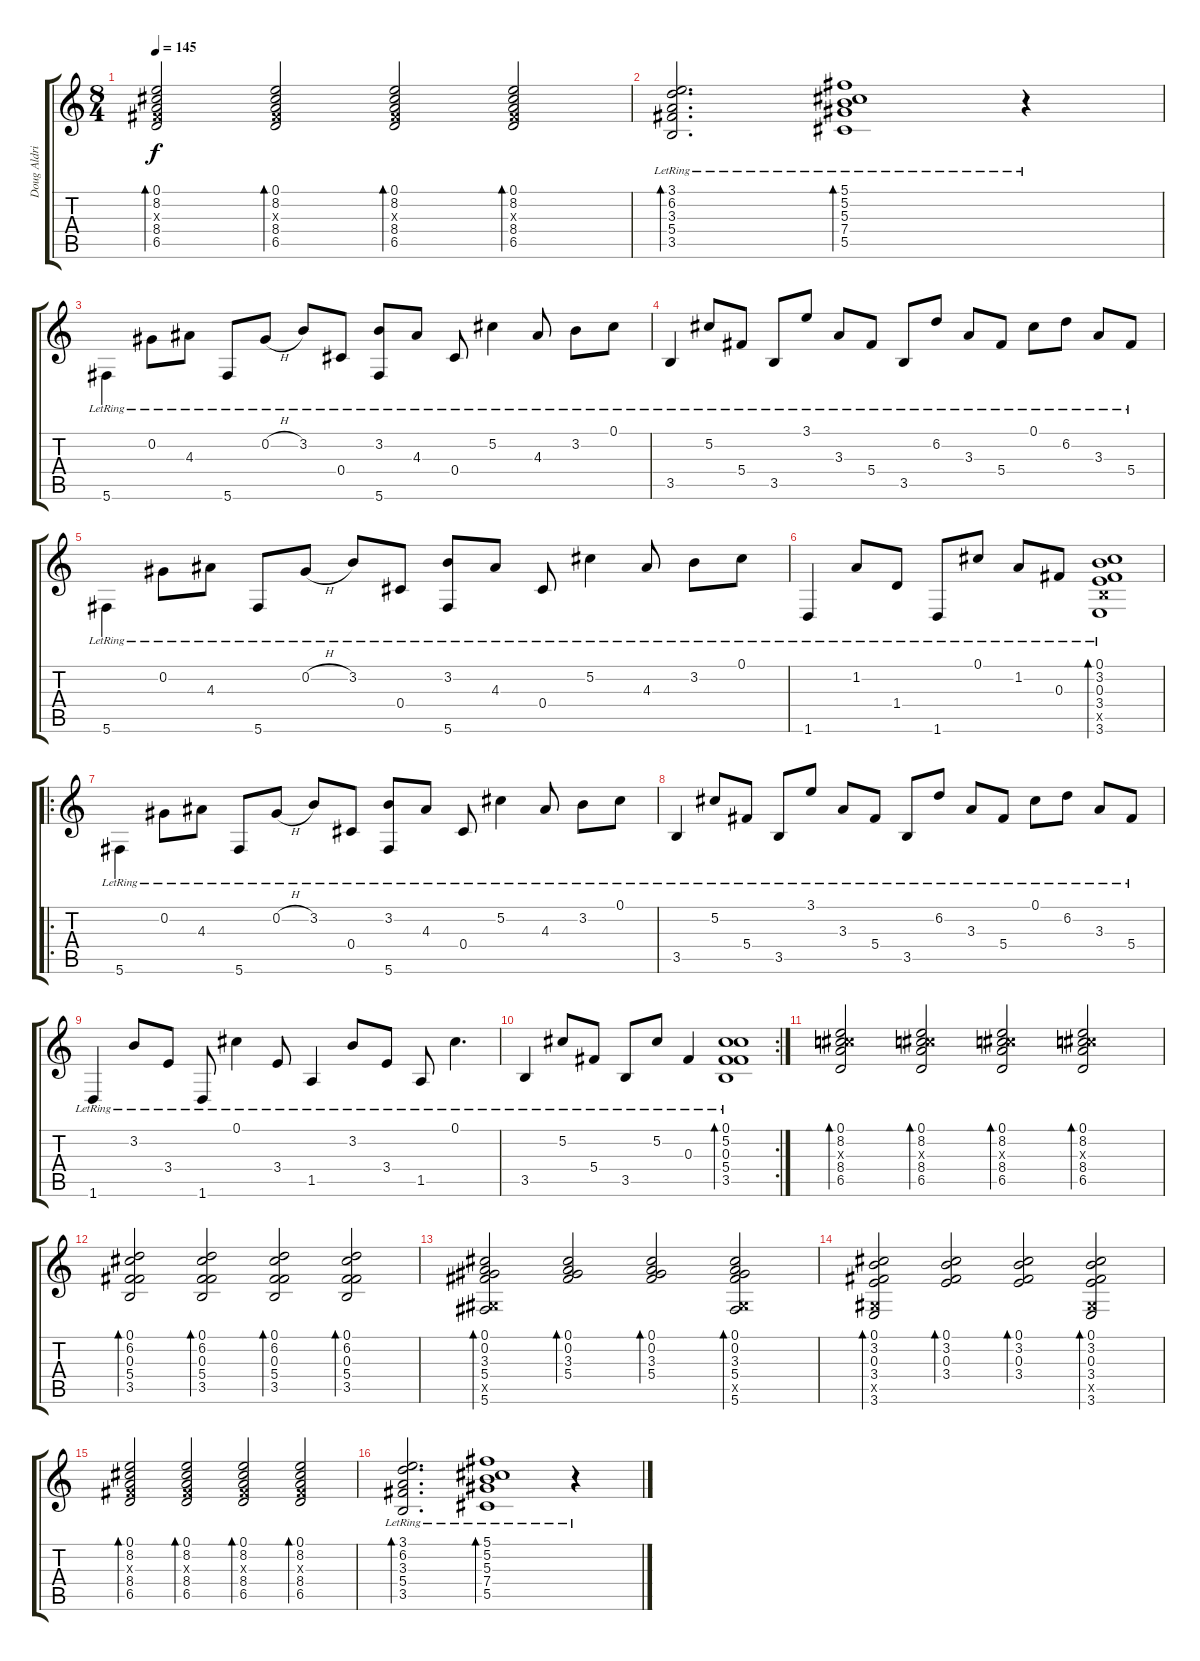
\track ("Doug Aldrich Guitar" "Doug Aldri") {instrument acousticguitarsteel}
\staff {score tabs}
\tuning (Db4 Ab3 Gb3 Db3 Ab2 Db2) {hide}
\ts (8 4)
\tempo 145
\clef g2
\ks c
(0.1 8.2 0.3{x} 8.4 6.5).2{bd 30 dy f} (0.1 8.2 0.3{x} 8.4 6.5).2{bd 30} (0.1 8.2 0.3{x} 8.4 6.5).2{bd 30} (0.1 8.2 0.3{x} 8.4 6.5).2{bd 30} |
(3.1{lr} 6.2{lr} 3.3{lr} 5.4{lr} 3.5{lr}).2{d bd 30} (5.1{lr} 5.2{lr} 5.3{lr} 7.4{lr} 5.5{lr}).1{bd 60} r.4 |
5.6{lr}.4{beam Down} 0.2{lr}.8{beam Down} 4.3{lr}.8{beam Down} 5.6{lr}.8 0.2{h lr}.8 3.2{lr}.8 0.4{lr}.8 (3.2{lr} 5.6{lr}).8 4.3{lr}.8 0.4{lr}.8 5.2{lr}.4 4.3{lr}.8 3.2{lr}.8 0.1{lr}.8 |
3.5{lr}.4 5.2{lr}.8 5.4{lr}.8 3.5{lr}.8 3.1{lr}.8 3.3{lr}.8 5.4{lr}.8 3.5{lr}.8 6.2{lr}.8 3.3{lr}.8 5.4{lr}.8 0.1{lr}.8 6.2{lr}.8 3.3{lr}.8 5.4{lr}.8 |
5.6{lr}.4{beam Down} 0.2{lr}.8{beam Down} 4.3{lr}.8{beam Down} 5.6{lr}.8 0.2{h lr}.8 3.2{lr}.8 0.4{lr}.8 (3.2{lr} 5.6{lr}).8 4.3{lr}.8 0.4{lr}.8 5.2{lr}.4 4.3{lr}.8 3.2{lr}.8 0.1{lr}.8 |
1.6{lr}.4 1.2{lr}.8 1.4{lr}.8 1.6{lr}.8 0.1{lr}.8 1.2{lr}.8 0.3{lr}.8 (0.1 3.2{lr} 0.3{lr} 3.4{lr} 3.5{x} 3.6{lr}).1{bd 30} |
\ro
5.6{lr}.4{beam Down} 0.2{lr}.8{beam Down} 4.3{lr}.8{beam Down} 5.6{lr}.8 0.2{h lr}.8 3.2{lr}.8 0.4{lr}.8 (3.2{lr} 5.6{lr}).8 4.3{lr}.8 0.4{lr}.8 5.2{lr}.4 4.3{lr}.8 3.2{lr}.8 0.1{lr}.8 |
3.5{lr}.4 5.2{lr}.8 5.4{lr}.8 3.5{lr}.8 3.1{lr}.8 3.3{lr}.8 5.4{lr}.8 3.5{lr}.8 6.2{lr}.8 3.3{lr}.8 5.4{lr}.8 0.1{lr}.8 6.2{lr}.8 3.3{lr}.8 5.4{lr}.8 |
1.6{lr}.4 3.2{lr}.8 3.4{lr}.8 1.6{lr}.8 0.1{lr}.4 3.4{lr}.8 1.5{lr}.4 3.2{lr}.8 3.4{lr}.8 1.5{lr}.8 0.1{lr}.4{d} |
\rc 2
3.5{lr}.4 5.2{lr}.8 5.4{lr}.8 3.5{lr}.8 5.2{lr}.8 0.3{lr}.4 (0.1{lr} 5.2{lr} 0.3{lr} 5.4{lr} 3.5{lr}).1{bd 30} |
(0.1 8.2 6.3{x} 8.4 6.5).2{bd 30} (0.1 8.2 6.3{x} 8.4 6.5).2{bd 30} (0.1 8.2 6.3{x} 8.4 6.5).2{bd 30} (0.1 8.2 6.3{x} 8.4 6.5).2{bd 30} |
(0.1 6.2 0.3 5.4 3.5).2{bd 30} (0.1 6.2 0.3 5.4 3.5).2{bd 30} (0.1 6.2 0.3 5.4 3.5).2{bd 30} (0.1 6.2 0.3 5.4 3.5).2{bd 30} |
(0.1 0.2 3.3 5.4 0.5{x} 5.6).2{bd 30} (0.1 0.2 3.3 5.4).2{bd 30} (0.1 0.2 3.3 5.4).2{bd 30} (0.1 0.2 3.3 5.4 0.5{x} 5.6).2{bd 30} |
(0.1 3.2 0.3 3.4 0.5{x} 3.6).2{bd 30} (0.1 3.2 0.3 3.4).2{bd 30} (0.1 3.2 0.3 3.4).2{bd 30} (0.1 3.2 0.3 3.4 0.5{x} 3.6).2{bd 30} |
(0.1 8.2 0.3{x} 8.4 6.5).2{bd 30} (0.1 8.2 0.3{x} 8.4 6.5).2{bd 30} (0.1 8.2 0.3{x} 8.4 6.5).2{bd 30} (0.1 8.2 0.3{x} 8.4 6.5).2{bd 30} |
(3.1{lr} 6.2{lr} 3.3{lr} 5.4{lr} 3.5{lr}).2{d bd 30} (5.1{lr} 5.2{lr} 5.3{lr} 7.4{lr} 5.5{lr}).1{bd 60} r.4
